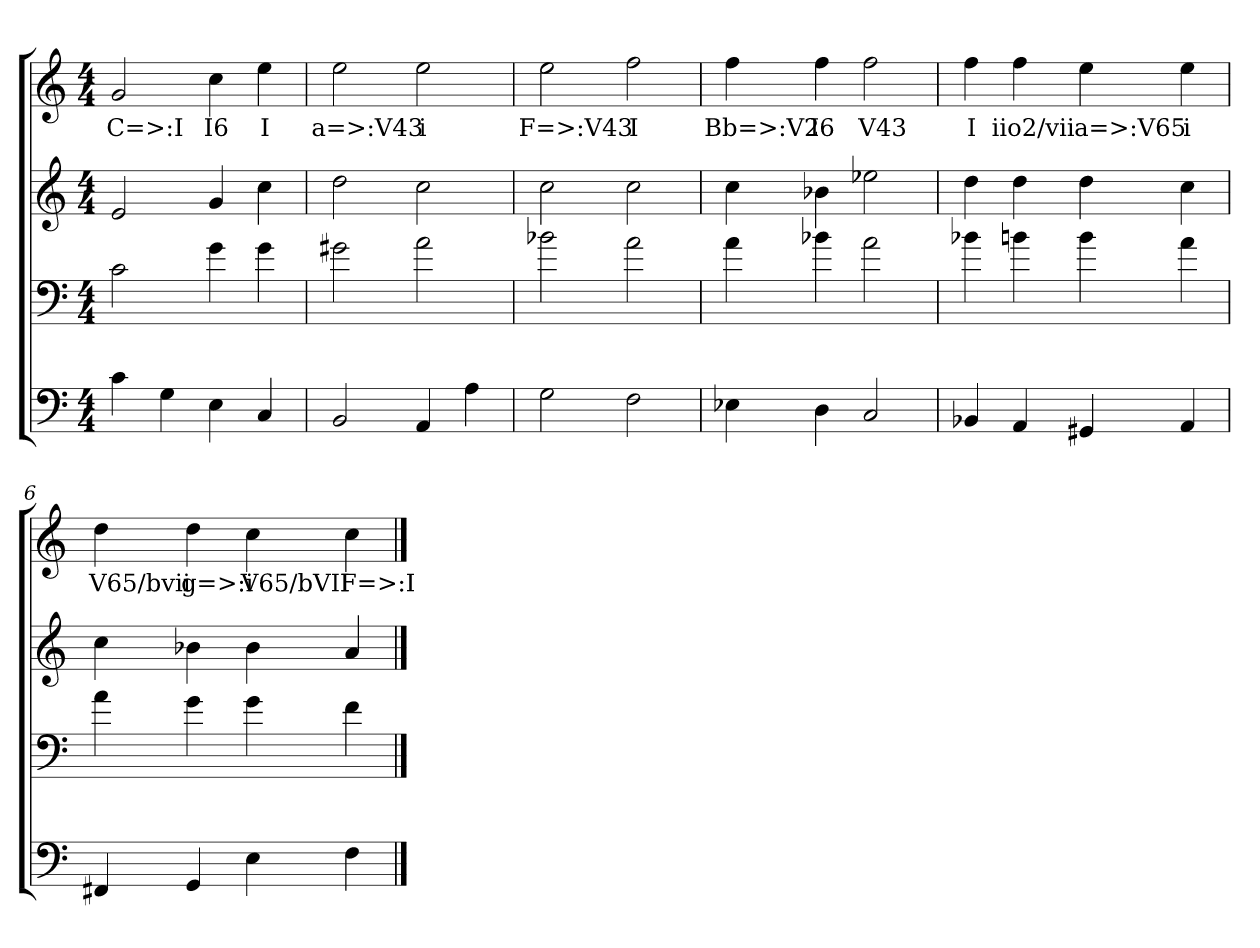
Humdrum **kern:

**kern	**kern	**kern	**kern	**text
*part4	*part3	*part2	*part1	*part1
*staff4	*staff3	*staff2	*staff1	*staff1
*clefF4	*clefF4	*clefG2	*clefG2	*
*k[]	*k[]	*k[]	*k[]	*
*C:	*C:	*C:	*C:	*
*M4/4	*M4/4	*M4/4	*M4/4	*
=	=	=	=	=
4c	2c	2e	2g	C=>:I
4G	.	.	.	.
4E	4g	4g	4cc	I6
4C	4g	4cc	4ee	I
=2	=2	=2	=2	=2
2BB	2g#X	2dd	2ee	a=>:V43
4AA	2a	2cc	2ee	i
4A	.	.	.	.
=3	=3	=3	=3	=3
2G	2b-X	2cc	2ee	F=>:V43
2F	2a	2cc	2ff	I
=4	=4	=4	=4	=4
4E-X	4a	4cc	4ff	Bb=>:V2
4D	4b-X	4b-X	4ff	I6
2C	2a	2ee-X	2ff	V43
=5	=5	=5	=5	=5
4BB-X	4b-X	4dd	4ff	I
4AA	4bn	4dd	4ff	iio2/vii
4GG#X	4b	4dd	4ee	a=>:V65
4AA	4a	4cc	4ee	i
=6	=6	=6	=6	=6
4FF#X	4a	4cc	4dd	V65/bvii
4GG	4g	4b-X	4dd	g=>:i
4E	4g	4b-	4cc	V65/bVII
4F	4f	4a	4cc	F=>:I
==	==	==	==	==
*-	*-	*-	*-	*-
